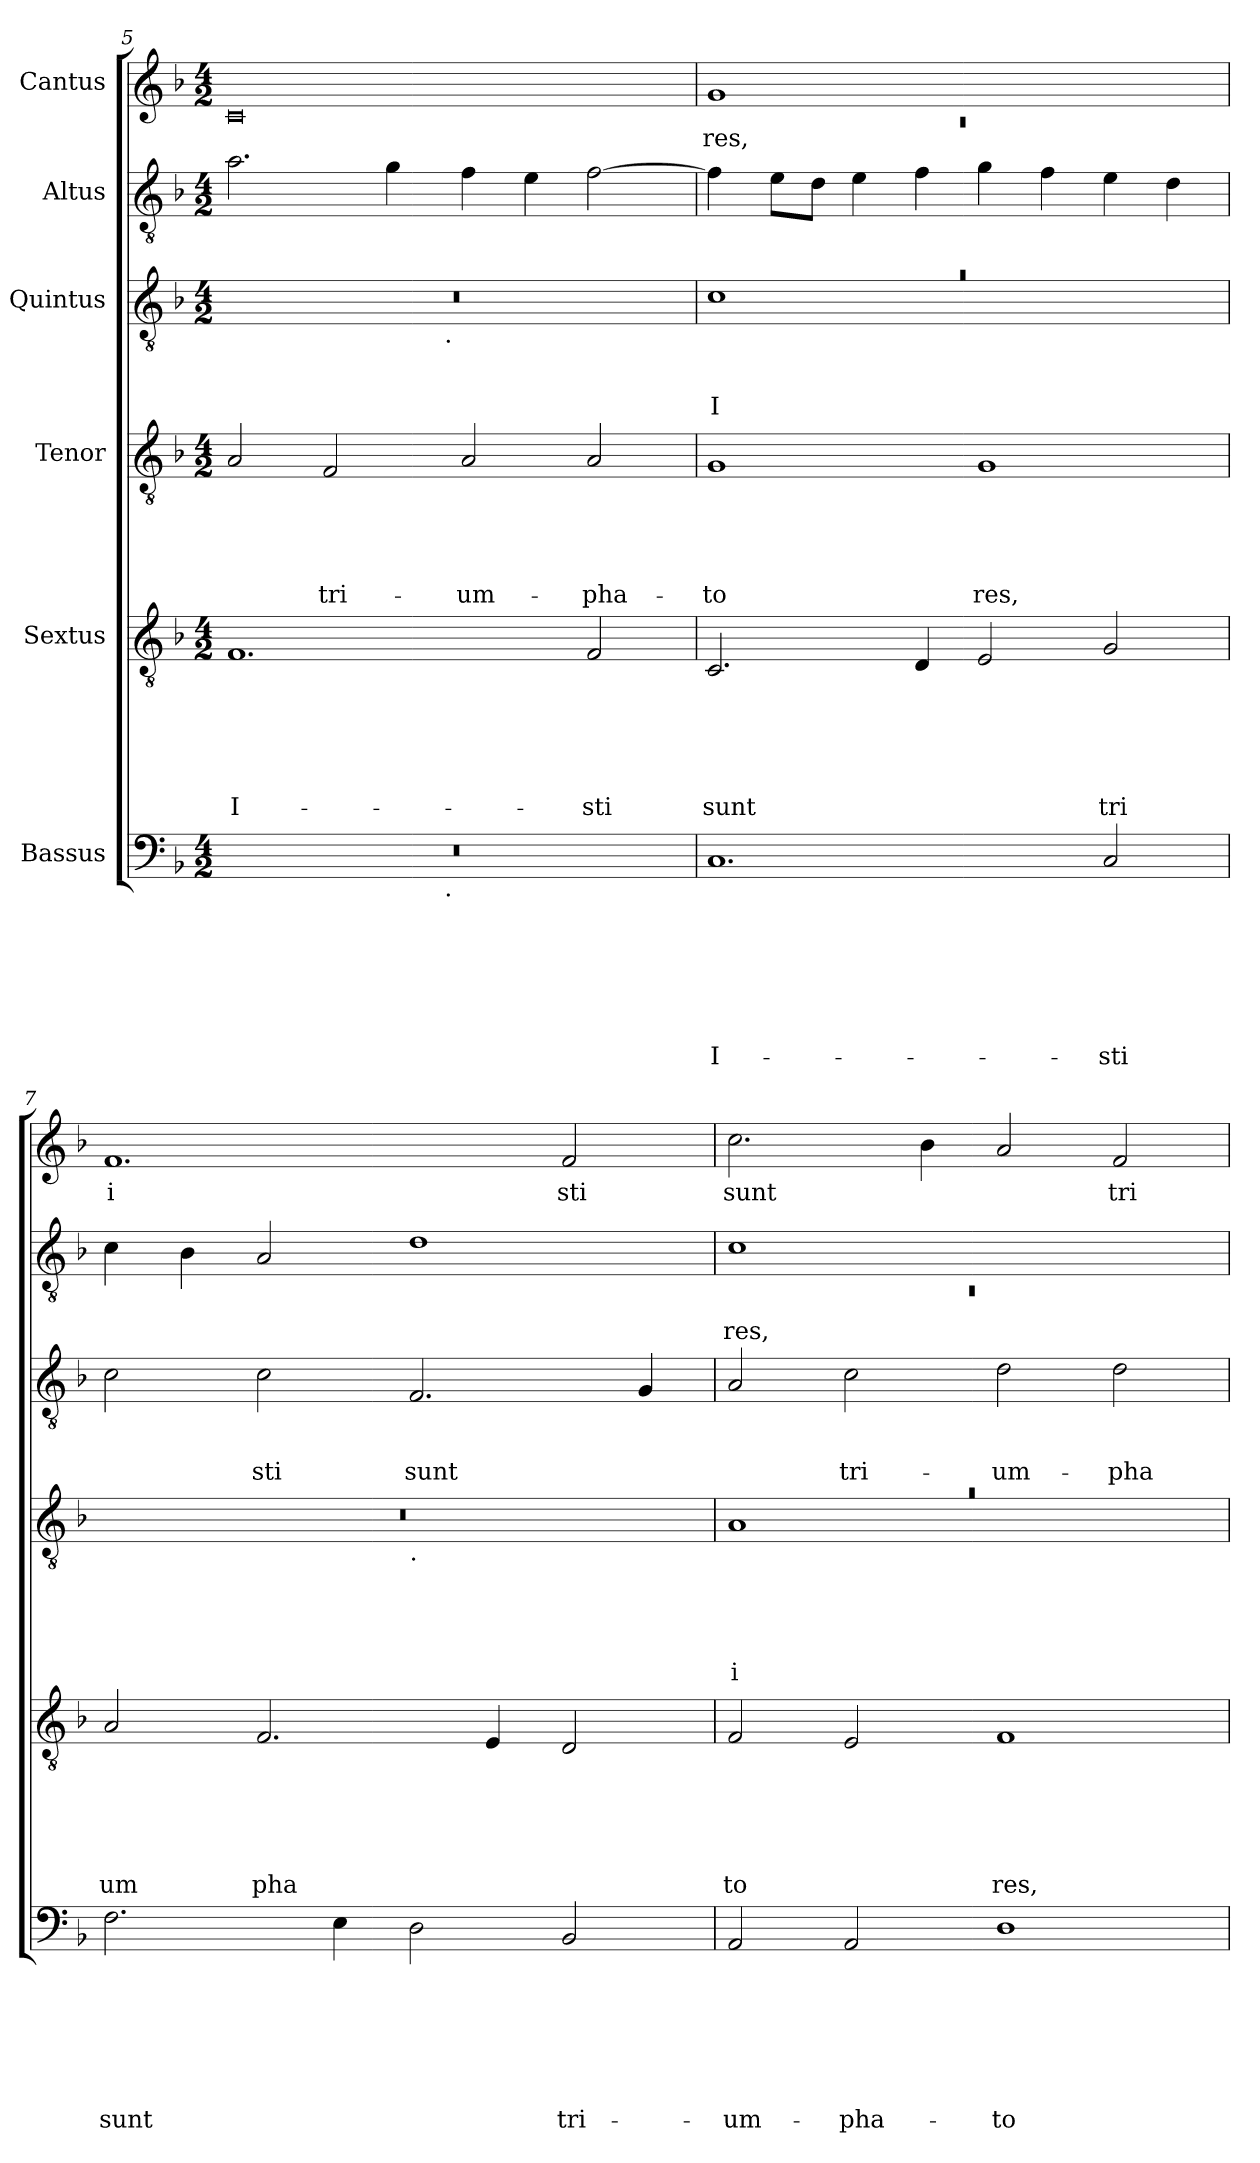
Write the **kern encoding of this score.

**kern	**text	**text	**text	**text	**text	**text	**text	**kern	**text	**text	**text	**text	**text	**text	**kern	**text	**text	**text	**text	**text	**kern	**text	**text	**text	**kern	**text	**text	**kern	**text
*part6	*part6	*part6	*part6	*part6	*part6	*part6	*part6	*part5	*part5	*part5	*part5	*part5	*part5	*part5	*part4	*part4	*part4	*part4	*part4	*part4	*part3	*part3	*part3	*part3	*part2	*part2	*part2	*part1	*part1
*staff6	*staff6	*staff6	*staff6	*staff6	*staff6	*staff6	*staff6	*staff5	*staff5	*staff5	*staff5	*staff5	*staff5	*staff5	*staff4	*staff4	*staff4	*staff4	*staff4	*staff4	*staff3	*staff3	*staff3	*staff3	*staff2	*staff2	*staff2	*staff1	*staff1
*I"Bassus	*	*	*	*	*	*	*	*I"Sextus	*	*	*	*	*	*	*I"Tenor	*	*	*	*	*	*I"Quintus	*	*	*	*I"Altus	*	*	*I"Cantus	*
*clefF4	*	*	*	*	*	*	*	*clefGv2	*	*	*	*	*	*	*clefGv2	*	*	*	*	*	*clefGv2	*	*	*	*clefGv2	*	*	*clefG2	*
*k[b-]	*	*	*	*	*	*	*	*k[b-]	*	*	*	*	*	*	*k[b-]	*	*	*	*	*	*k[b-]	*	*	*	*k[b-]	*	*	*k[b-]	*
*F:	*	*	*	*	*	*	*	*F:	*	*	*	*	*	*	*F:	*	*	*	*	*	*F:	*	*	*	*F:	*	*	*F:	*
*M4/2	*	*	*	*	*	*	*	*M4/2	*	*	*	*	*	*	*M4/2	*	*	*	*	*	*M4/2	*	*	*	*M4/2	*	*	*M4/2	*
=5	=5	=5	=5	=5	=5	=5	=5	=5	=5	=5	=5	=5	=5	=5	=5	=5	=5	=5	=5	=5	=5	=5	=5	=5	=5	=5	=5	=5	=5
!	!	!	!	!	!	!	!	!	!	!	!	!	!	!LO:LY:b	!	!	!	!	!	!	!	!	!	!	!	!	!	!	!
*^	*	*	*	*	*	*	*	*	*	*	*	*	*	*	*	*	*	*	*	*	*^	*	*	*	*	*	*	*	*
0r	2ryy	.	.	.	.	.	.	.	1.F	.	.	.	.	.	I-	2A/	.	.	.	.	.	0r	2ryy	.	.	.	2.a\	.	.	0c	.
!	!	!	!	!	!	!	!	!	!	!	!	!	!	!	!	!	!	!	!	!	!LO:LY:b	!	!	!	!	!	!	!	!	!	!
.	4...ryy	.	.	.	.	.	.	.	.	.	.	.	.	.	.	2F/	.	.	.	.	tri-	.	4...ryy	.	.	.	.	.	.	.	.
.	.	.	.	.	.	.	.	.	.	.	.	.	.	.	.	.	.	.	.	.	.	.	.	.	.	.	4g\	.	.	.	.
!	!	!	!	!	!	!	!	!	!	!	!	!	!	!	!	!	!	!	!	!	!	!	!LO:TX:b:t=.	!	!	!	!	!	!	!	!
!	!LO:TX:b:t=.	!	!	!	!	!	!	!	!	!	!	!	!	!	!	!	!	!	!	!	!	!	!	!	!	!	!	!	!	!	!
.	1ryy	.	.	.	.	.	.	.	.	.	.	.	.	.	.	.	.	.	.	.	.	.	1ryy	.	.	.	.	.	.	.	.
!	!	!	!	!	!	!	!	!	!	!	!	!	!	!	!	!	!	!	!	!	!LO:LY:b	!	!	!	!	!	!	!	!	!	!
.	.	.	.	.	.	.	.	.	.	.	.	.	.	.	.	2A/	.	.	.	.	-um-	.	.	.	.	.	4f\	.	.	.	.
.	.	.	.	.	.	.	.	.	.	.	.	.	.	.	.	.	.	.	.	.	.	.	.	.	.	.	4e\	.	.	.	.
!	!	!	!	!	!	!	!	!	!	!	!	!	!	!	!LO:LY:b	!	!	!	!	!	!LO:LY:b	!	!	!	!	!	!	!	!	!	!
.	.	.	.	.	.	.	.	.	2F/	.	.	.	.	.	-sti	2A/	.	.	.	.	-pha-	.	.	.	.	.	[<2f\	.	.	.	.
.	32ryy	.	.	.	.	.	.	.	.	.	.	.	.	.	.	.	.	.	.	.	.	.	32ryy	.	.	.	.	.	.	.	.
!!LO:LB:g=z
=6	=6	=6	=6	=6	=6	=6	=6	=6	=6	=6	=6	=6	=6	=6	=6	=6	=6	=6	=6	=6	=6	=6	=6	=6	=6	=6	=6	=6	=6	=6	=6
*	*	*	*	*	*	*	*	*	*	*	*	*	*	*	*	*	*	*	*	*	*	*	*	*	*	*	*	*	*	*^	*
!	!	!	!	!	!	!	!	!LO:LY:b	!	!	!	!	!	!	!LO:LY:b	!	!	!	!	!	!LO:LY:b	!LO:N:vis=1	!	!	!	!LO:LY:b:rj	!	!	!	!	!LO:N:vis=1	!LO:LY:b
*v	*v	*	*	*	*	*	*	*	*	*	*	*	*	*	*	*	*	*	*	*	*	*	*	*	*	*	*	*	*	*	*	*
1.C	.	.	.	.	.	.	I-	2.C/	.	.	.	.	.	sunt	1G	.	.	.	.	-to	0ra	1c	.	.	I-	4f\]	.	.	1g	0rc	-res,
.	.	.	.	.	.	.	.	.	.	.	.	.	.	.	.	.	.	.	.	.	.	.	.	.	.	8e\L	.	.	.	.	.
.	.	.	.	.	.	.	.	.	.	.	.	.	.	.	.	.	.	.	.	.	.	.	.	.	.	8d\J	.	.	.	.	.
.	.	.	.	.	.	.	.	.	.	.	.	.	.	.	.	.	.	.	.	.	.	.	.	.	.	4e\	.	.	.	.	.
.	.	.	.	.	.	.	.	4D/	.	.	.	.	.	.	.	.	.	.	.	.	.	.	.	.	.	4f\	.	.	.	.	.
!	!	!	!	!	!	!	!	!	!	!	!	!	!	!	!	!	!	!	!	!LO:LY:b	!	!	!	!	!	!	!	!	!	!	!
.	.	.	.	.	.	.	.	2E/	.	.	.	.	.	.	1G	.	.	.	.	res,	.	1ryy	.	.	.	4g\	.	.	1ryy	.	.
.	.	.	.	.	.	.	.	.	.	.	.	.	.	.	.	.	.	.	.	.	.	.	.	.	.	4f\	.	.	.	.	.
!	!	!	!	!	!	!	!LO:LY:b	!	!	!	!	!	!	!LO:LY:b	!	!	!	!	!	!	!	!	!	!	!	!	!	!	!	!	!
2C/	.	.	.	.	.	.	-sti	2G/	.	.	.	.	.	tri	.	.	.	.	.	.	.	.	.	.	.	4e\	.	.	.	.	.
.	.	.	.	.	.	.	.	.	.	.	.	.	.	.	.	.	.	.	.	.	.	.	.	.	.	4d\	.	.	.	.	.
*	*	*	*	*	*	*	*	*	*	*	*	*	*	*	*	*	*	*	*	*	*v	*v	*	*	*	*	*	*	*v	*v	*
=7	=7	=7	=7	=7	=7	=7	=7	=7	=7	=7	=7	=7	=7	=7	=7	=7	=7	=7	=7	=7	=7	=7	=7	=7	=7	=7	=7	=7	=7
!	!	!	!	!	!	!	!LO:LY:b	!	!	!	!	!	!	!LO:LY:b	!	!	!	!	!	!	!	!	!	!	!	!	!	!	!LO:LY:b
*	*	*	*	*	*	*	*	*	*	*	*	*	*	*	*^	*	*	*	*	*	*	*	*	*	*	*	*	*	*
2.F\	.	.	.	.	.	.	sunt	2A/	.	.	.	.	.	um	0r	1ryy	.	.	.	.	.	2c\	.	.	.	4c\	.	.	1.f	i
.	.	.	.	.	.	.	.	.	.	.	.	.	.	.	.	.	.	.	.	.	.	.	.	.	.	4B-\	.	.	.	.
!	!	!	!	!	!	!	!	!	!	!	!	!	!	!LO:LY:b	!	!	!	!	!	!	!	!	!	!	!LO:LY:b	!	!	!	!	!
.	.	.	.	.	.	.	.	2.F/	.	.	.	.	.	pha	.	.	.	.	.	.	.	2c\	.	.	-sti	2A/	.	.	.	.
4E\	.	.	.	.	.	.	.	.	.	.	.	.	.	.	.	.	.	.	.	.	.	.	.	.	.	.	.	.	.	.
!	!	!	!	!	!	!	!	!	!	!	!	!	!	!	!	!LO:TX:b:t=.	!	!	!	!	!	!	!	!	!	!	!	!	!	!
!	!	!	!	!	!	!	!	!	!	!	!	!	!	!	!	!	!	!	!	!	!	!	!	!	!LO:LY:b	!	!	!	!	!
2D\	.	.	.	.	.	.	.	.	.	.	.	.	.	.	.	1ryy	.	.	.	.	.	2.F/	.	.	sunt	1d	.	.	.	.
.	.	.	.	.	.	.	.	4E/	.	.	.	.	.	.	.	.	.	.	.	.	.	.	.	.	.	.	.	.	.	.
!	!	!	!	!	!	!	!LO:LY:b	!	!	!	!	!	!	!	!	!	!	!	!	!	!	!	!	!	!	!	!	!	!	!LO:LY:b
2BB-/	.	.	.	.	.	.	tri-	2D/	.	.	.	.	.	.	.	.	.	.	.	.	.	.	.	.	.	.	.	.	2f/	sti
.	.	.	.	.	.	.	.	.	.	.	.	.	.	.	.	.	.	.	.	.	.	4G/	.	.	.	.	.	.	.	.
=8	=8	=8	=8	=8	=8	=8	=8	=8	=8	=8	=8	=8	=8	=8	=8	=8	=8	=8	=8	=8	=8	=8	=8	=8	=8	=8	=8	=8	=8	=8
*	*	*	*	*	*	*	*	*	*	*	*	*	*	*	*	*	*	*	*	*	*	*	*	*	*	*^	*	*	*	*
!	!	!	!	!	!	!	!LO:LY:b	!	!	!	!	!	!	!LO:LY:b	!LO:N:vis=1	!	!	!	!	!	!LO:LY:b:rj	!	!	!	!	!	!LO:N:vis=1	!	!LO:LY:b	!	!LO:LY:b
2AA/	.	.	.	.	.	.	-um-	2F/	.	.	.	.	.	to	0ra	1A	.	.	.	.	i	2A/	.	.	.	1c	0rC	.	res,	2.cc\	sunt
!	!	!	!	!	!	!	!LO:LY:b	!	!	!	!	!	!	!	!	!	!	!	!	!	!	!	!	!	!LO:LY:b	!	!	!	!	!	!
2AA/	.	.	.	.	.	.	-pha-	2E/	.	.	.	.	.	.	.	.	.	.	.	.	.	2c\	.	.	tri-	.	.	.	.	.	.
.	.	.	.	.	.	.	.	.	.	.	.	.	.	.	.	.	.	.	.	.	.	.	.	.	.	.	.	.	.	4b-\	.
!	!	!	!	!	!	!	!LO:LY:b	!	!	!	!	!	!	!LO:LY:b	!	!	!	!	!	!	!	!	!	!	!LO:LY:b	!	!	!	!	!	!
1D	.	.	.	.	.	.	-to-	1F	.	.	.	.	.	res,	.	1ryy	.	.	.	.	.	2d\	.	.	-um-	1ryy	.	.	.	2a/	.
!	!	!	!	!	!	!	!	!	!	!	!	!	!	!	!	!	!	!	!	!	!	!	!	!	!LO:LY:b	!	!	!	!	!	!LO:LY:b
.	.	.	.	.	.	.	.	.	.	.	.	.	.	.	.	.	.	.	.	.	.	2d\	.	.	-pha-	.	.	.	.	2f/	tri
*	*	*	*	*	*	*	*	*	*	*	*	*	*	*	*v	*v	*	*	*	*	*	*	*	*	*	*v	*v	*	*	*	*
=	=	=	=	=	=	=	=	=	=	=	=	=	=	=	=	=	=	=	=	=	=	=	=	=	=	=	=	=	=
*-	*-	*-	*-	*-	*-	*-	*-	*-	*-	*-	*-	*-	*-	*-	*-	*-	*-	*-	*-	*-	*-	*-	*-	*-	*-	*-	*-	*-	*-
